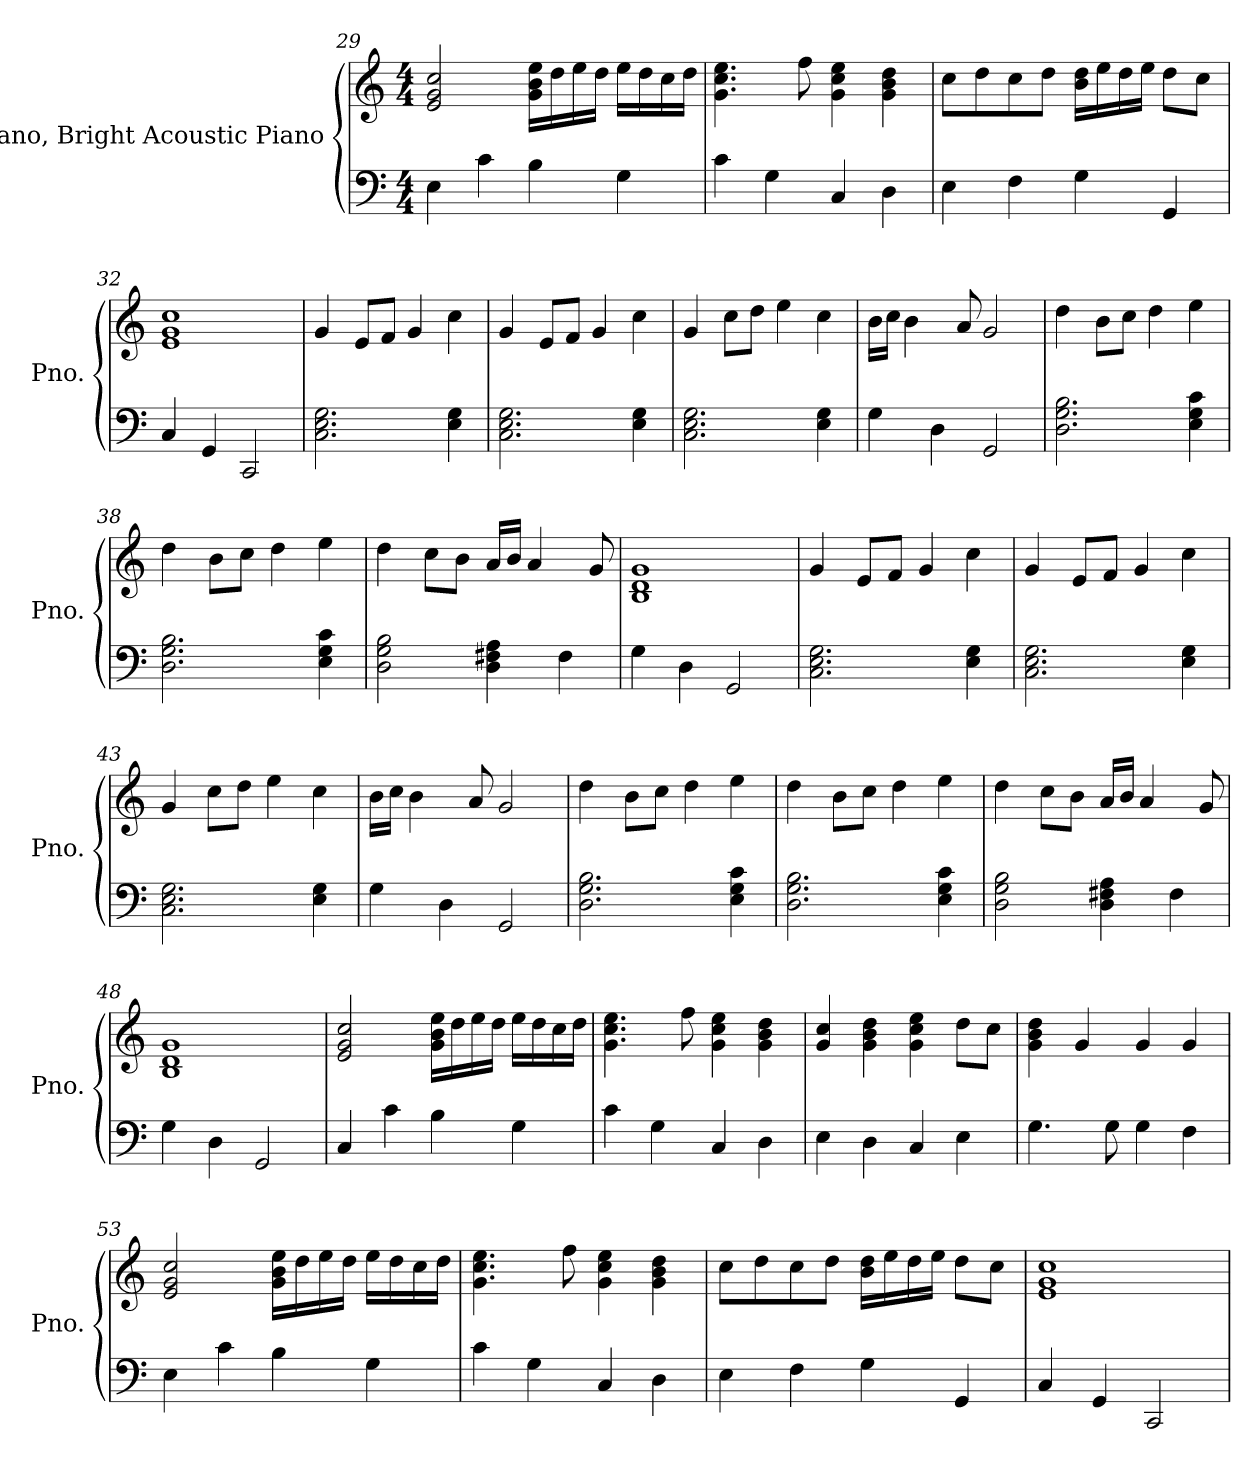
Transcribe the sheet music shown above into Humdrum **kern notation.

**kern	**kern
*part2	*part1
*staff2	*staff1
*I"Piano, Bright Acoustic Piano	*I"Piano, Bright Acoustic Piano
*I'Pno.	*I'Pno.
*clefF4	*clefG2
*k[]	*k[]
*M4/4	*M4/4
=29	=29
4E\	2e/ 2g/ 2cc/
4c\	.
4B\	16g\ 16b\ 16ee\LL
.	16dd\
.	16ee\
.	16dd\JJ
4G\	16ee\LL
.	16dd\
.	16cc\
.	16dd\JJ
=30	=30
4c\	4.g\ 4.cc\ 4.ee\
4G\	.
.	8ff\
4C/	4g\ 4cc\ 4ee\
4D\	4g\ 4b\ 4dd\
=31	=31
4E\	8cc\L
.	8dd\
4F\	8cc\
.	8dd\J
4G\	16b\ 16dd\LL
.	16ee\
.	16dd\
.	16ee\JJ
4GG/	8dd\L
.	8cc\J
!!LO:PB:g=z
=32	=32
4C/	1e 1g 1cc
4GG/	.
2CC/	.
=33	=33
2.C\ 2.E\ 2.G\	4g/
.	8e/L
.	8f/J
.	4g/
4E\ 4G\	4cc\
=34	=34
2.C\ 2.E\ 2.G\	4g/
.	8e/L
.	8f/J
.	4g/
4E\ 4G\	4cc\
=35	=35
2.C\ 2.E\ 2.G\	4g/
.	8cc\L
.	8dd\J
.	4ee\
4E\ 4G\	4cc\
=36	=36
4G\	16b\LL
.	16cc\JJ
.	4b\
4D\	.
.	8a/
2GG/	2g/
=37	=37
2.D\ 2.G\ 2.B\	4dd\
.	8b\L
.	8cc\J
.	4dd\
4E\ 4G\ 4c\	4ee\
=38	=38
2.D\ 2.G\ 2.B\	4dd\
.	8b\L
.	8cc\J
.	4dd\
4E\ 4G\ 4c\	4ee\
!!LO:LB:g=z
=39	=39
2D\ 2G\ 2B\	4dd\
.	8cc\L
.	8b\J
4D\ 4F#X\ 4A\	16a/LL
.	16b/JJ
.	4a/
4F#\	.
.	8g/
=40	=40
4G\	1B 1d 1g
4D\	.
2GG/	.
=41	=41
2.C\ 2.E\ 2.G\	4g/
.	8e/L
.	8f/J
.	4g/
4E\ 4G\	4cc\
=42	=42
2.C\ 2.E\ 2.G\	4g/
.	8e/L
.	8f/J
.	4g/
4E\ 4G\	4cc\
=43	=43
2.C\ 2.E\ 2.G\	4g/
.	8cc\L
.	8dd\J
.	4ee\
4E\ 4G\	4cc\
=44	=44
4G\	16b\LL
.	16cc\JJ
.	4b\
4D\	.
.	8a/
2GG/	2g/
=45	=45
2.D\ 2.G\ 2.B\	4dd\
.	8b\L
.	8cc\J
.	4dd\
4E\ 4G\ 4c\	4ee\
!!LO:LB:g=z
=46	=46
2.D\ 2.G\ 2.B\	4dd\
.	8b\L
.	8cc\J
.	4dd\
4E\ 4G\ 4c\	4ee\
=47	=47
2D\ 2G\ 2B\	4dd\
.	8cc\L
.	8b\J
4D\ 4F#X\ 4A\	16a/LL
.	16b/JJ
.	4a/
4F#\	.
.	8g/
=48	=48
4G\	1B 1d 1g
4D\	.
2GG/	.
=49	=49
4C/	2e/ 2g/ 2cc/
4c\	.
4B\	16g\ 16b\ 16ee\LL
.	16dd\
.	16ee\
.	16dd\JJ
4G\	16ee\LL
.	16dd\
.	16cc\
.	16dd\JJ
=50	=50
4c\	4.g\ 4.cc\ 4.ee\
4G\	.
.	8ff\
4C/	4g\ 4cc\ 4ee\
4D\	4g\ 4b\ 4dd\
=51	=51
4E\	4g/ 4cc/
4D\	4g\ 4b\ 4dd\
4C/	4g\ 4cc\ 4ee\
4E\	8dd\L
.	8cc\J
!!LO:LB:g=z
=52	=52
4.G\	4g\ 4b\ 4dd\
.	4g/
8G\	.
4G\	4g/
4F\	4g/
=53	=53
4E\	2e/ 2g/ 2cc/
4c\	.
4B\	16g\ 16b\ 16ee\LL
.	16dd\
.	16ee\
.	16dd\JJ
4G\	16ee\LL
.	16dd\
.	16cc\
.	16dd\JJ
=54	=54
4c\	4.g\ 4.cc\ 4.ee\
4G\	.
.	8ff\
4C/	4g\ 4cc\ 4ee\
4D\	4g\ 4b\ 4dd\
=55	=55
4E\	8cc\L
.	8dd\
4F\	8cc\
.	8dd\J
4G\	16b\ 16dd\LL
.	16ee\
.	16dd\
.	16ee\JJ
4GG/	8dd\L
.	8cc\J
=56	=56
4C/	1e 1g 1cc
4GG/	.
2CC/	.
=	=
*-	*-
